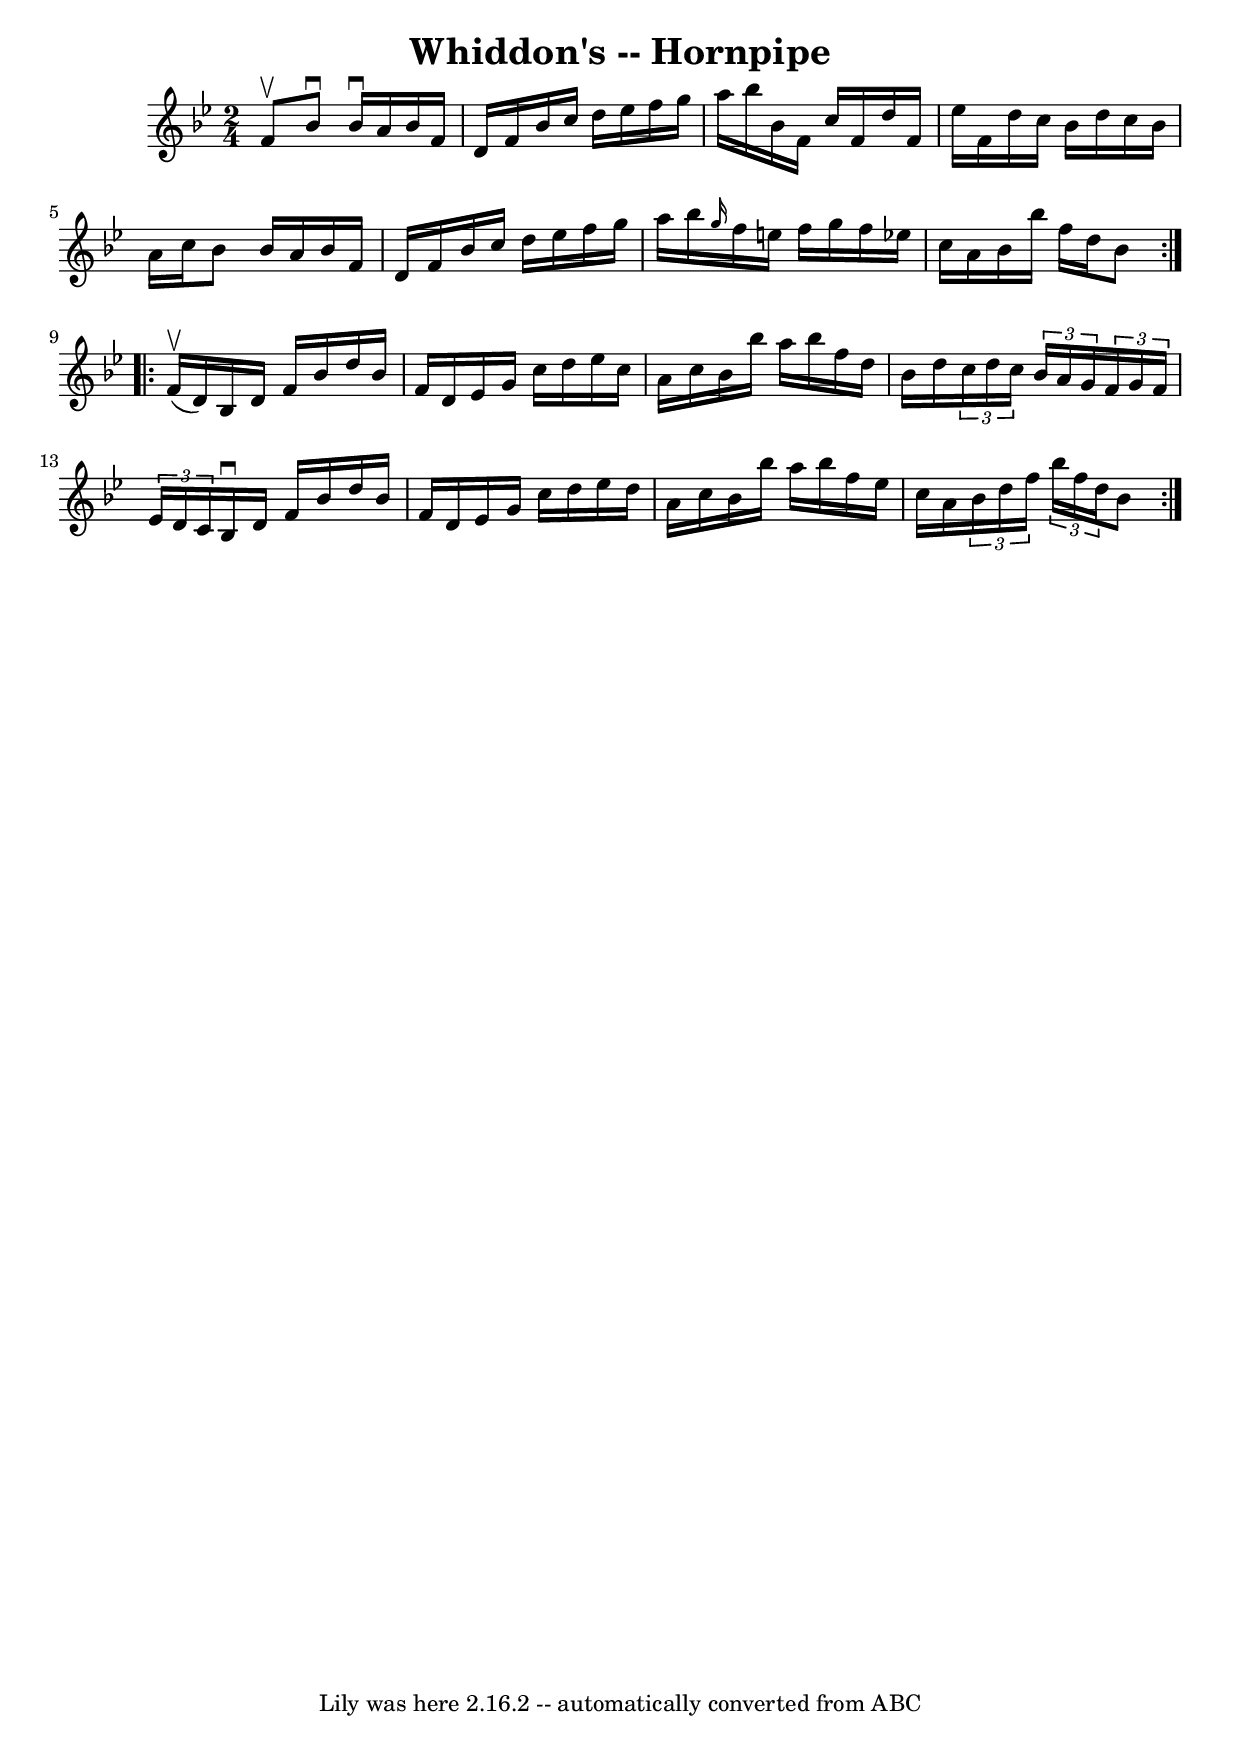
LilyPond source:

\version "2.16.2"
\include "Mammoth.ily"
\header {
  %% book = "Ryan's Mammoth Collection of Fiddle Tunes"
  crossRefNumber = "1"
  footnotes = ""
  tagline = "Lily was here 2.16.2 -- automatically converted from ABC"
  title = "Whiddon's -- Hornpipe"

}
voicedefault =  {



  \repeat volta 2 {

    \time 2/4 
    \key bes \major f'8^\upbow   |
    bes'8^\downbow bes'16^\downbow a'16 bes'16 f'16 d'16 f'16    |
    bes'16    
    c''16 d''16 ees''16 f''16 g''16 a''16 bes''16    |
    
    bes'16 f'16 c''16 f'16 d''16 f'16 ees''16 f'16    |
    
    d''16 c''16 bes'16 d''16 c''16 bes'16 a'16 c''16     |
    bes'8 bes'16 a'16 bes'16 f'16 d'16 f'16     |
    bes'16 c''16 d''16 ees''16 f''16 g''16 a''16    
    bes''16    |
    \grace { g''16  
	   } f''16 e''16 f''16 g''16    
    f''16 ees''!16 c''16 a'16    |
    bes'16 bes''16 f''16    
    d''16 bes'8    
  }     
  \repeat volta 2 {
    f'16 (^\upbow d'16)    |
    bes16 d'16 f'16 bes'16 d''16 bes'16 f'16 d'16    |
    ees'16 g'16 c''16 d''16 ees''16 c''16 a'16    
    c''16    |
    bes'16 bes''16 a''16 bes''16 f''16 d''16    
    bes'16 d''16    |
    \times 2/3 { c''16 d''16 c''16  
	       }   
    \times 2/3 { bes'16 a'16 g'16  
	       }   \times 2/3 { f'16 g'16 f'16  

			      }   \times 2/3 { ees'16 d'16 c'16  
					     }   |
    bes16^\downbow   
    d'16 f'16 bes'16 d''16 bes'16 f'16 d'16    |
    ees'16  
    g'16 c''16 d''16 ees''16 d''16 a'16 c''16    |
    
    bes'16 bes''16 a''16 bes''16 f''16 ees''16 c''16 a'16     |
    \times 2/3 { bes'16 d''16 f''16  
	       }   \times 2/3 { bes''16  
				f''16 d''16  
			      } bes'8    
  }   

}

\score{
  <<

    \context Staff="default"
    {
      \voicedefault 
      
    }

  >>
  \layout {
    
  }
  \midi {
  }

}
